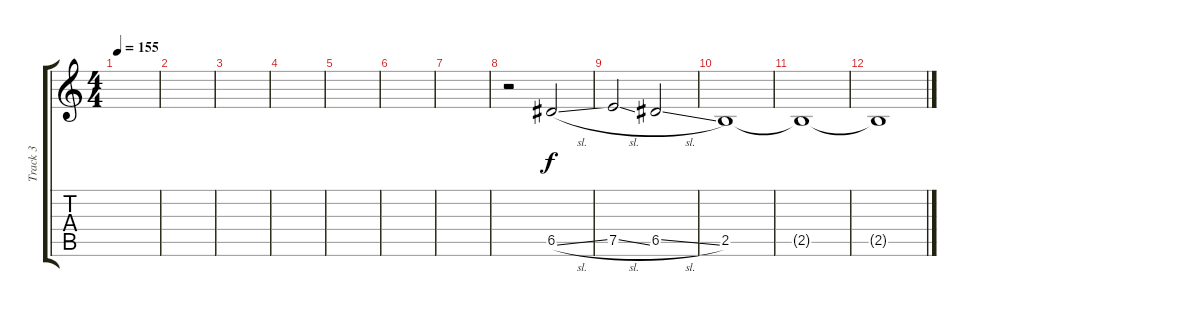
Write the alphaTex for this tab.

\track ("Track 3" "Track 3") {instrument distortionguitar}
\staff {score tabs}
\tuning (E4 B3 G3 D3 A2 E2) {hide}
\ts (4 4)
\tempo 155
\clef g2
\ks c
|
|
|
|
|
|
|
r.2 6.5{sl}.2 |
7.5{sl}.2 6.5{sl}.2 |
2.5.1 |
2.5{t}.1 |
2.5{t}.1
